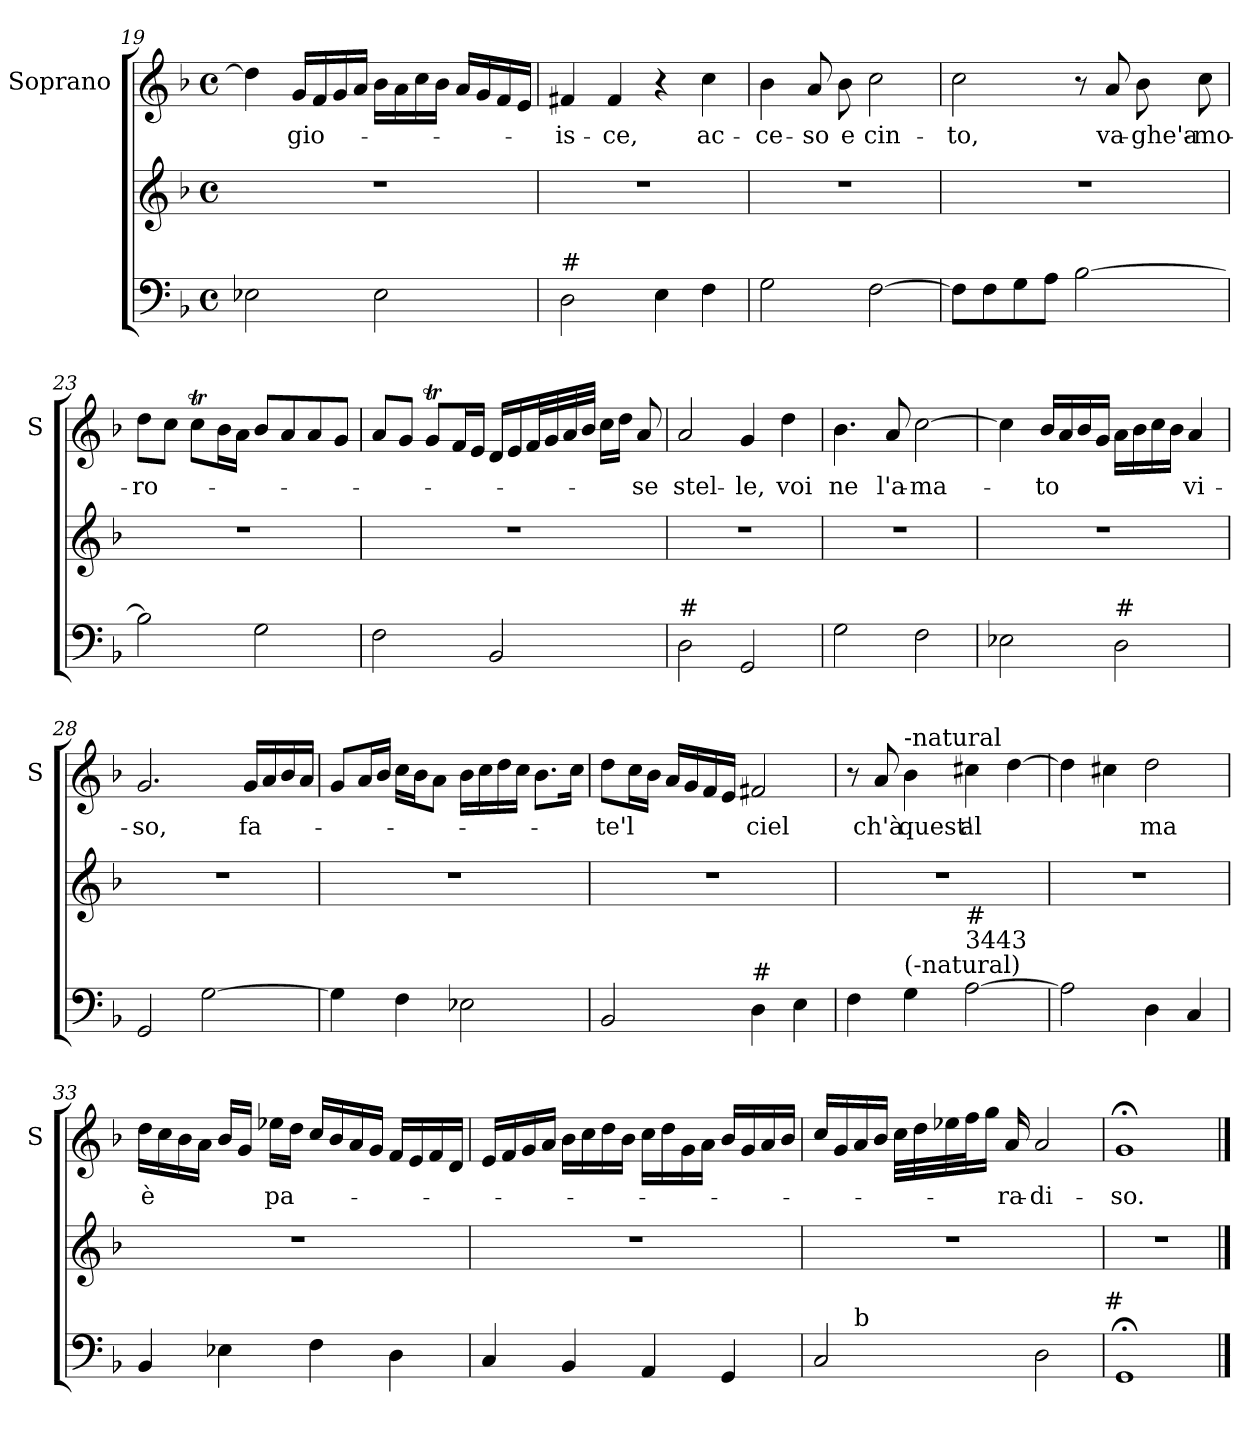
**kern	**kern	**kern	**text
*part2	*part2	*part1	*part1
*staff3	*staff2	*staff1	*staff1
*	*	*I"Soprano	*
*	*	*I'S	*
*clefF4	*clefG2	*clefG2	*
*k[b-]	*k[b-]	*k[b-]	*
*F:	*F:	*F:	*
*M4/4	*M4/4	*M4/4	*
*met(c)	*met(c)	*met(c)	*
=19	=19	=19	=19
2E-X\	1r	4dd\]	.
!	!	!	!LO:LY:b
.	.	16g/LL	gio-
.	.	16f/	.
.	.	16g/	.
.	.	16a/JJ	.
2E-\	.	16b-\LL	.
.	.	16a\	.
.	.	16cc\	.
.	.	16b-\JJ	.
.	.	16a/LL	.
.	.	16g/	.
.	.	16f/	.
.	.	16e/JJ	.
=20	=20	=20	=20
!LO:TX:a:t=#	!	!	!
!	!	!	!LO:LY:b
2D\	1r	4f#X/	-is-
!	!	!	!LO:LY:b
.	.	4f#/	-ce,
4E\	.	4r	.
!	!	!	!LO:LY:b
4F\	.	4cc\	ac-
!!LO:LB:g=z
=21	=21	=21	=21
!	!	!	!LO:LY:b
2G\	1r	4b-\	-ce-
!	!	!	!LO:LY:b
.	.	8a/	-so
!	!	!	!LO:LY:b
.	.	8b-\	e
!	!	!	!LO:LY:b
[2F\	.	2cc\	cin-
=22	=22	=22	=22
!	!	!	!LO:LY:b
8F\L]	1r	2cc\	-to,
8F\	.	.	.
8G\	.	.	.
8A\J	.	.	.
[2B-\	.	8r	.
!	!	!	!LO:LY:b
.	.	8a/	va-
!	!	!	!LO:LY:b
.	.	8b-\	-ghe'a-
!	!	!	!LO:LY:b
.	.	8cc\	-mo-
=23	=23	=23	=23
!	!	!	!LO:LY:b
2B-\]	1r	8dd\L	-ro-
.	.	8cc\J	.
.	.	8ccT\L	.
.	.	16b-\L	.
.	.	16a\JJ	.
2G\	.	8b-/L	.
.	.	8a/	.
.	.	8a/	.
.	.	8g/J	.
=24	=24	=24	=24
2F\	1r	8a/L	.
.	.	8g/J	.
.	.	8gT/L	.
.	.	16f/L	.
.	.	16e/JJ	.
2BB-/	.	16d/LL	.
.	.	16e/	.
.	.	32f/L	.
.	.	32g/	.
.	.	32a/	.
.	.	32b-/JJJ	.
.	.	16cc\LL	.
.	.	16dd\JJ	.
!	!	!	!LO:LY:b
.	.	8a/	-se
!!LO:PB:g=z
=25	=25	=25	=25
!LO:TX:a:t=#	!	!	!
!	!	!	!LO:LY:b
2D\	1r	2a/	stel-
!	!	!	!LO:LY:b
2GG/	.	4g/	-le,
!	!	!	!LO:LY:b
.	.	4dd\	voi
=26	=26	=26	=26
!	!	!	!LO:LY:b
2G\	1r	4.b-\	ne
!	!	!	!LO:LY:b
.	.	8a/	l'a-
!	!	!	!LO:LY:b
2F\	.	[2cc\	-ma-
=27	=27	=27	=27
2E-X\	1r	4cc\]	.
!	!	!	!LO:LY:b
.	.	16b-/LL	-to
.	.	16a/	.
.	.	16b-/	.
.	.	16g/JJ	.
!LO:TX:a:t=#	!	!	!
2D\	.	16a\LL	.
.	.	16b-\	.
.	.	16cc\	.
.	.	16b-\JJ	.
!	!	!	!LO:LY:b
.	.	4a/	vi-
=28	=28	=28	=28
!	!	!	!LO:LY:b
2GG/	1r	2.g/	-so,
[2G\	.	.	.
!	!	!	!LO:LY:b
.	.	16g/LL	fa-
.	.	16a/	.
.	.	16b-/	.
.	.	16a/JJ	.
!!LO:LB:g=z
=29	=29	=29	=29
4G\]	1r	8g/L	.
.	.	16a/L	.
.	.	16b-/JJ	.
4F\	.	16cc\LL	.
.	.	16b-\J	.
.	.	8a\J	.
2E-X\	.	16b-\LL	.
.	.	16cc\	.
.	.	16dd\	.
.	.	16cc\JJ	.
.	.	8.b-\L	.
.	.	16cc\Jk	.
=30	=30	=30	=30
!	!	!	!LO:LY:b
2BB-/	1r	8dd\L	-te'l
.	.	16cc\L	.
.	.	16b-\JJ	.
.	.	16a/LL	.
.	.	16g/	.
.	.	16f/	.
.	.	16e/JJ	.
!LO:TX:a:t=#	!	!	!
!	!	!	!LO:LY:b
4D\	.	2f#X/	ciel
4E\	.	.	.
=31	=31	=31	=31
4F\	1r	8r	.
!	!	!	!LO:LY:b
.	.	8a/	ch'à
!	!	!LO:TX:a:t=-natural	!
!LO:TX:a:t=(-natural)	!	!	!
!	!	!	!LO:LY:b
4G\	.	4b-\	quest'
!LO:TX:a:t=3443	!	!	!
!LO:TX:a:t=#	!	!	!
!	!	!	!LO:LY:b
[2A\	.	4cc#X\	al
.	.	[4dd\	.
=32	=32	=32	=32
2A\]	1r	4dd\]	.
.	.	4cc#X\	.
!	!	!	!LO:LY:b
4D\	.	2dd\	ma
4C/	.	.	.
!!LO:LB:g=z
=33	=33	=33	=33
!	!	!	!LO:LY:b
4BB-/	1r	16dd\LL	è
.	.	16cc\	.
.	.	16b-\	.
.	.	16a\JJ	.
4E-X\	.	16b-/LL	.
.	.	16g/JJ	.
!	!	!	!LO:LY:b
.	.	16ee-X\LL	pa-
.	.	16dd\JJ	.
4F\	.	16cc/LL	.
.	.	16b-/	.
.	.	16a/	.
.	.	16g/JJ	.
4D\	.	16f/LL	.
.	.	16e/	.
.	.	16f/	.
.	.	16d/JJ	.
=34	=34	=34	=34
4C/	1r	16e/LL	.
.	.	16f/	.
.	.	16g/	.
.	.	16a/JJ	.
4BB-/	.	16b-\LL	.
.	.	16cc\	.
.	.	16dd\	.
.	.	16b-\JJ	.
4AA/	.	16cc\LL	.
.	.	16dd\	.
.	.	16g\	.
.	.	16a\JJ	.
4GG/	.	16b-/LL	.
.	.	16g/	.
.	.	16a/	.
.	.	16b-/JJ	.
=35	=35	=35	=35
*^	*	*	*
2C/	8ryy	1r	16cc/LL	.
.	.	.	16g/	.
!	!LO:TX:a:t=b	!	!	!
.	2..ryy	.	16a/	.
.	.	.	16b-/JJ	.
.	.	.	32cc\LLL	.
.	.	.	32dd\	.
.	.	.	32ee-X\	.
.	.	.	32ff\J	.
.	.	.	16gg\JJ	.
!	!	!	!	!LO:LY:b
.	.	.	16a/	-ra-
!	!	!	!	!LO:LY:b
2D\	.	.	2a/	-di-
!LO:TX:a:t=#	!	!	!	!
=36	=36	=36	=36	=36
!	!	!	!	!LO:LY:b
*v	*v	*	*	*
1GG;<	1r	1g;<	-so.
==	==	==	==
*-	*-	*-	*-
